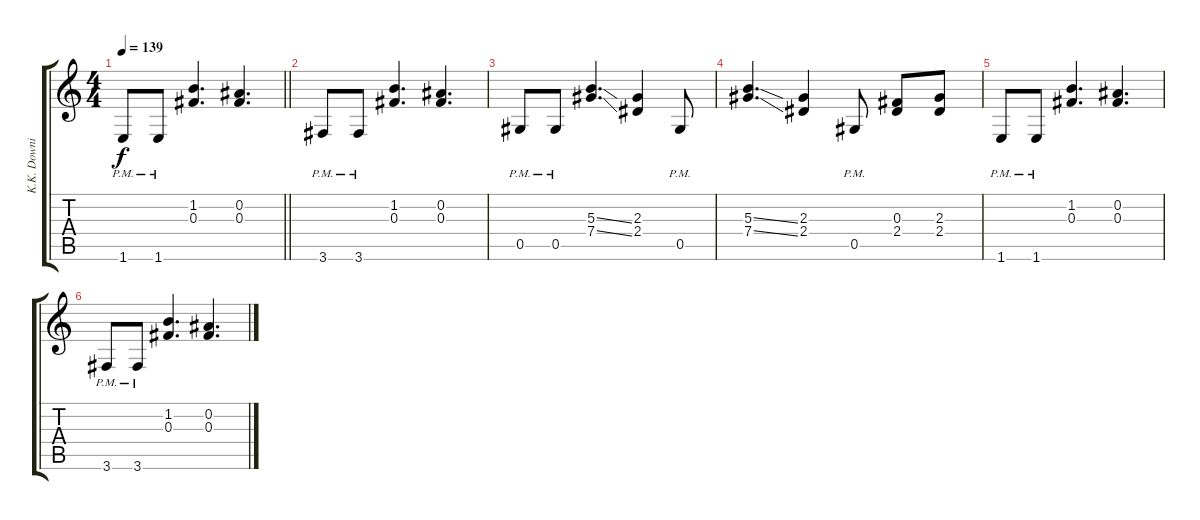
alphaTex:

\track ("K.K. Downing" "K.K. Downi") {instrument distortionguitar}
\staff {score tabs}
\tuning (Eb4 Bb3 Gb3 Db3 Ab2 Eb2) {hide}
\ts (4 4)
\tempo 139
\clef g2
\barLineRight lightlight
\ks c
1.6{pm}.8{dy f} 1.6{pm}.8 (1.2 0.3).4{d} (0.2 0.3).4{d} |
3.6{pm}.8 3.6{pm}.8 (1.2 0.3).4{d} (0.2 0.3).4{d} |
0.5{pm}.8 0.5{pm}.8 (5.3{ss} 7.4{ss}).4{d} (2.3 2.4).4 0.5{pm}.8 |
(5.3{ss} 7.4{ss}).4{d} (2.3 2.4).4 0.5{pm}.8 (0.3 2.4).8 (2.3 2.4).8 |
1.6{pm}.8 1.6{pm}.8 (1.2 0.3).4{d} (0.2 0.3).4{d} |
3.6{pm}.8 3.6{pm}.8 (1.2 0.3).4{d} (0.2 0.3).4{d}
